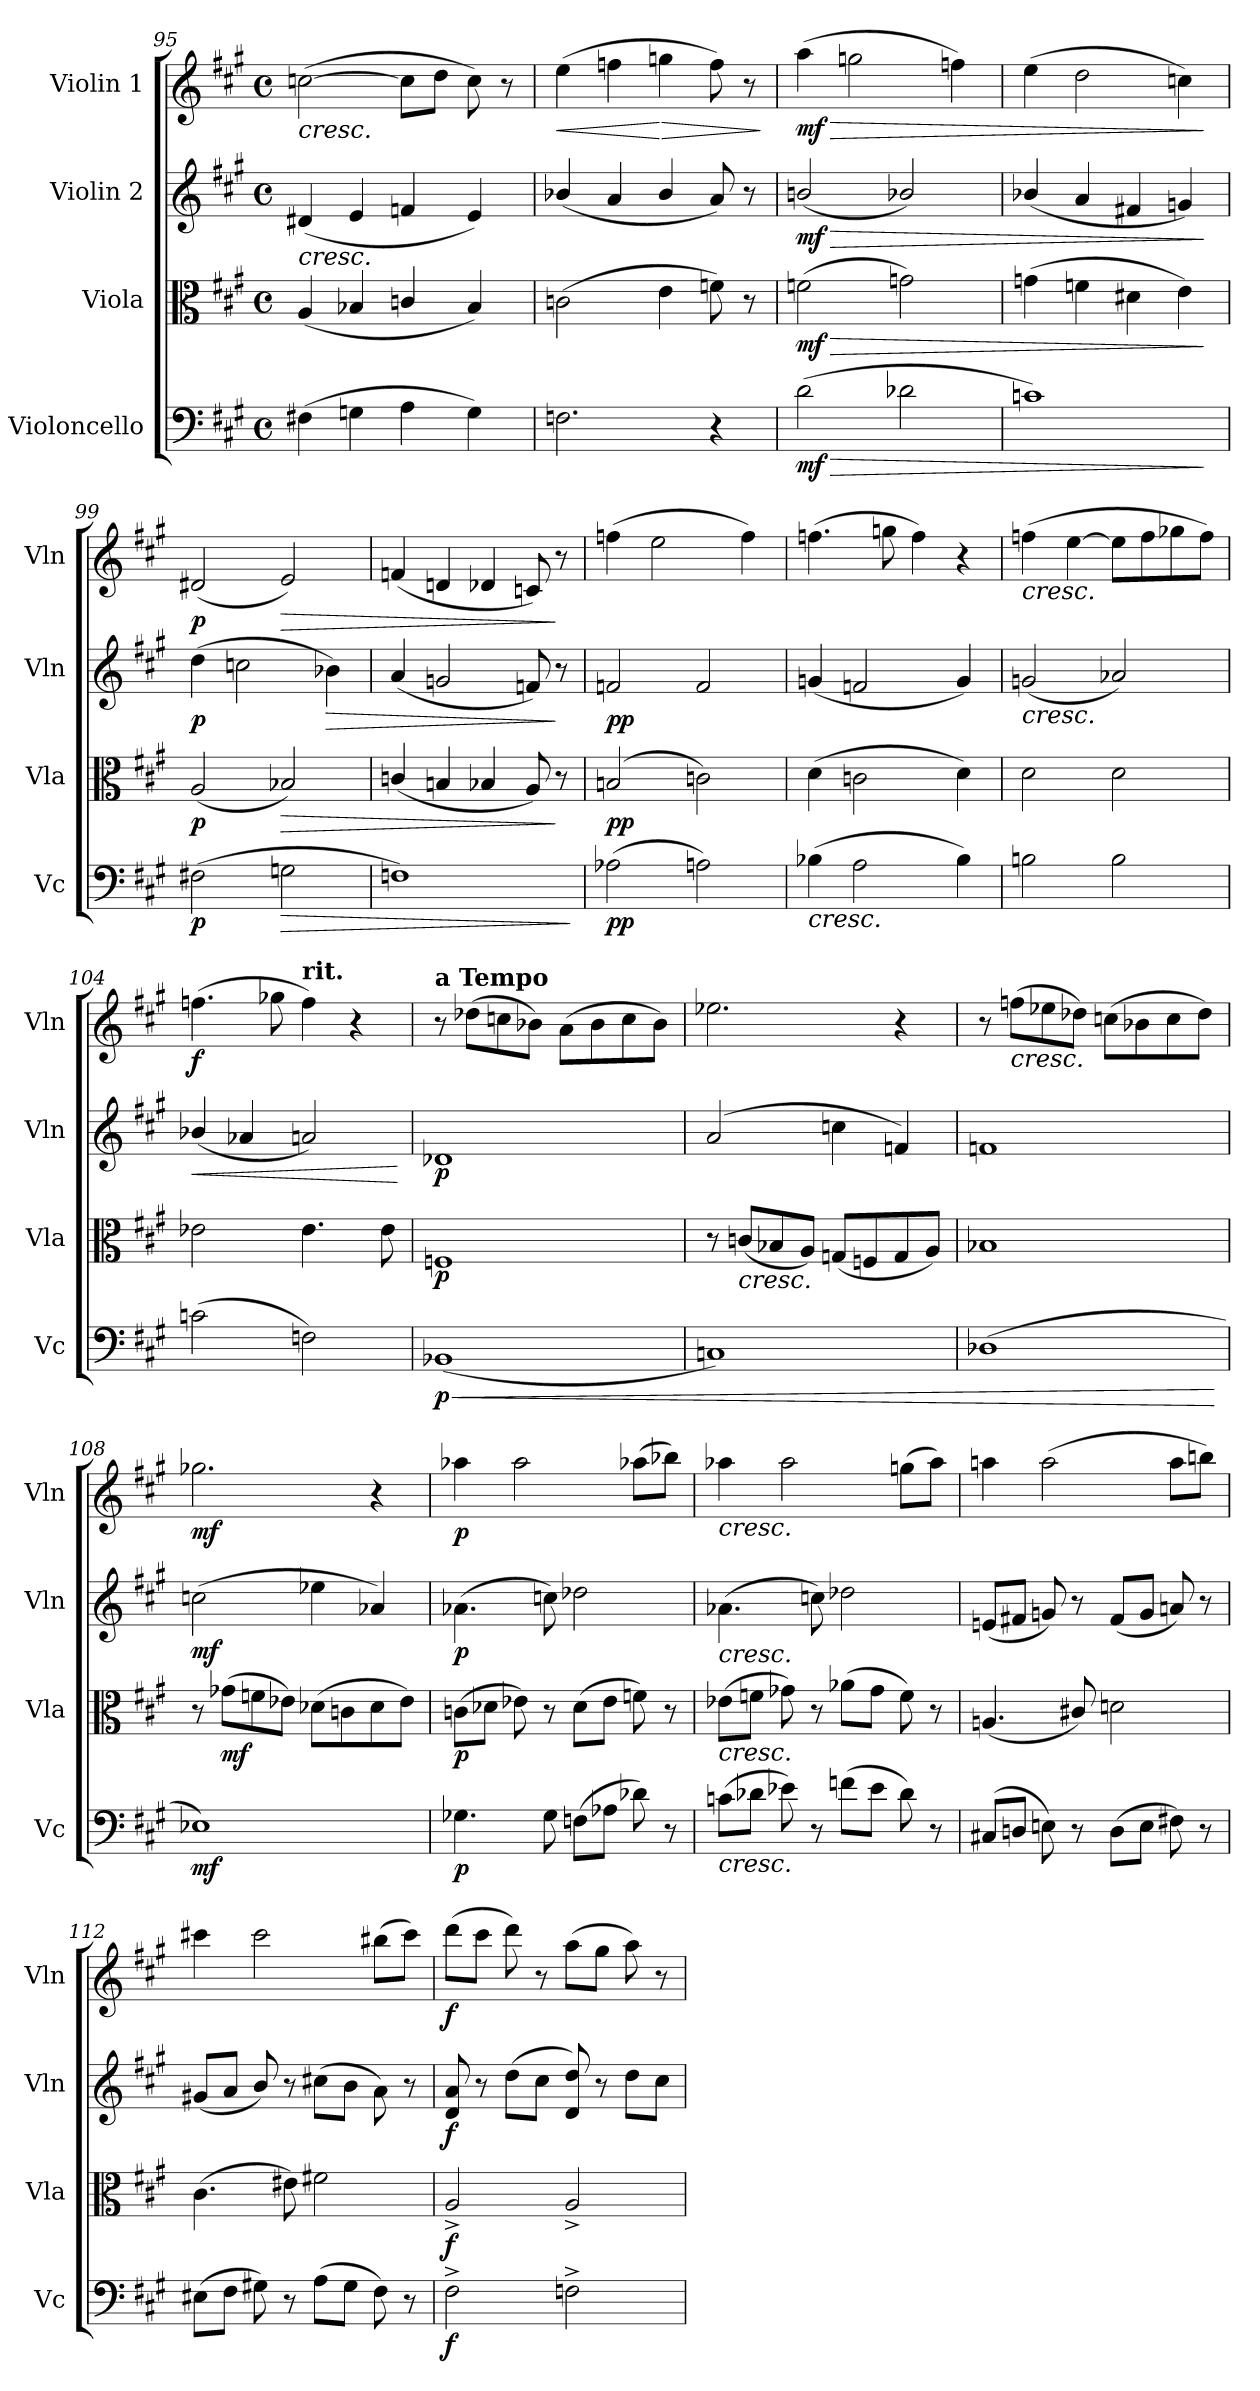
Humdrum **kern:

**kern	**dynam	**kern	**dynam	**kern	**dynam	**kern	**dynam
*part4	*part4	*part3	*part3	*part2	*part2	*part1	*part1
*staff4	*staff4	*staff3	*staff3	*staff2	*staff2	*staff1	*staff1
*I"Violoncello	*	*I"Viola	*	*I"Violin 2	*	*I"Violin 1	*
*I'Vc	*	*I'Vla	*	*I'Vln	*	*I'Vln	*
*clefF4	*	*clefC3	*	*clefG2	*	*clefG2	*
*k[f#c#g#]	*	*k[f#c#g#]	*	*k[f#c#g#]	*	*k[f#c#g#]	*
*M4/4	*	*M4/4	*	*M4/4	*	*M4/4	*
*met(c)	*	*met(c)	*	*met(c)	*	*met(c)	*
=95	=95	=95	=95	=95	=95	=95	=95
!	!	!	!	!	!	!LO:TX:b:i:t=cresc.	!
!	!	!	!	!LO:TX:b:i:t=cresc.	!	!	!
(4F#X\	.	(<4A/	.	(<4d#X/	.	([>2ccn\	.
4Gn\	.	4B-X/	.	4e/	.	.	.
4A\	.	4cn/	.	4fn/	.	8cc\L]	.
.	.	.	.	.	.	8dd\J	.
4G\)	.	4B-/)	.	4e/)	.	8cc\)	.
.	.	.	.	.	.	8r	.
=96	=96	=96	=96	=96	=96	=96	=96
!	!	!	!	!	!	!	!LO:HP:b
2.Fn\	.	(>2cn\	.	(<4b-X/	.	(4ee\	<
.	.	.	.	4a/	.	4ffn\	.
!	!	!	!	!	!	!	!LO:HP:n=1:b
.	.	4e\	.	4b-/	.	4ggn\	[ >
4r	.	8fn\)	.	8a/)	.	8ff\)	.
.	.	8r	.	8r	.	8r	.
.	.	.	.	.	.	.	]
=97	=97	=97	=97	=97	=97	=97	=97
!	!LO:HP:b	!	!LO:HP:b	!	!LO:HP:b	!	!LO:HP:b
!	!LO:DY:n=1:b	!	!LO:DY:n=1:b	!	!LO:DY:n=1:b	!	!LO:DY:n=1:b
(>2d\	> mf	(2fn\	> mf	(2bn/	> mf	(4aa\	> mf
.	.	.	.	.	.	2ggn\	.
2d-X\	.	2gn\)	.	2b-X/)	.	.	.
.	.	.	.	.	.	4ffn\)	.
=98	=98	=98	=98	=98	=98	=98	=98
1cn)	.	(>4gn\	.	(<4b-X/	.	(4ee\	.
.	.	4fn\	.	4a/	.	2dd\	.
.	.	4d#X\	.	4f#X/	.	.	.
.	.	4e\)	.	4gn/)	.	4ccn\)	.
.	]	.	]	.	]	.	]
=99	=99	=99	=99	=99	=99	=99	=99
!	!LO:DY:b	!	!LO:DY:b	!	!LO:DY:b	!	!LO:DY:b
(2F#X\	p	(>2A/	p	(>4dd\	p	(2d#X/	p
.	.	.	.	2ccn\	.	.	.
!	!LO:HP:b	!	!LO:HP:b	!	!	!	!LO:HP:b
2Gn\	>	2B-X/)	>	.	.	2e/)	>
!	!	!	!	!	!LO:HP:b	!	!
.	.	.	.	4b-X\)	>	.	.
=100	=100	=100	=100	=100	=100	=100	=100
1Fn)	.	(<4cn/	.	(<4a/	.	(4fn/	.
.	.	4Bn/	.	2gn/	.	4dn/	.
.	.	4B-X/	.	.	.	4d-X/	.
.	.	8A/)	.	8fn/)	.	8cn/)	.
.	.	8r	]	8r	]	8r	]
.	]	.	.	.	.	.	.
=101	=101	=101	=101	=101	=101	=101	=101
!	!LO:DY:b	!	!LO:DY:b	!	!LO:DY:b	!	!LO:DY:b
!	!	!	!	!	!	!	!LO:DY:n=1:b
(2A-X\	pp	(2Bn/	pp	2fn/	pp	(4ffn\	p other-dynamics
.	.	.	.	.	.	2ee\	.
2An\)	.	2cn\)	.	2f/	.	.	.
.	.	.	.	.	.	4ff\)	.
=102	=102	=102	=102	=102	=102	=102	=102
!LO:TX:b:i:t=cresc.	!	!	!	!	!	!	!
(>4B-X\	.	(>4d\	.	(<4gn/	.	(4.ffn\	.
2A\	.	2cn\	.	2fn/	.	.	.
.	.	.	.	.	.	8ggn\	.
.	.	.	.	.	.	4ff\)	.
4B-\)	.	4d\)	.	4g/)	.	4r	.
!!LO:PB:g=z
=103	=103	=103	=103	=103	=103	=103	=103
!	!	!	!	!	!	!LO:TX:b:i:t=cresc.	!
!	!	!	!	!LO:TX:b:i:t=cresc.	!	!	!
2Bn\	.	2d\	.	(2gn/	.	(4ffn\	.
.	.	.	.	.	.	[>4ee\	.
2B\	.	2d\	.	2a-X/)	.	8ee\L]	.
.	.	.	.	.	.	8ff\	.
.	.	.	.	.	.	8gg-X\	.
.	.	.	.	.	.	8ff\J)	.
=104	=104	=104	=104	=104	=104	=104	=104
!	!	!	!	!	!LO:HP:b	!	!LO:DY:b
(>2cn\	.	2e-X\	.	(<4b-X/	<	(4.ffn\	f
.	.	.	.	4a-X/	.	.	.
.	.	.	.	.	.	8gg-X\	.
!	!	!	!	!	!	!LO:TX:a:B:t=rit.	!
2Fn\)	.	4.e-\	.	2an/)	.	4ff\)	.
.	.	.	.	.	.	4r	.
.	.	8e-\	.	.	.	.	.
.	.	.	.	.	[	.	.
=105	=105	=105	=105	=105	=105	=105	=105
!	!	!	!	!	!	!LO:TX:a:B:t=a Tempo	!
!	!LO:HP:b	!	!	!	!	!	!
!	!LO:DY:n=1:b	!	!LO:DY:b	!	!LO:DY:b	!	!
(<1BB-X	< p	1Fn	p	1d-X	p	8r	.
.	.	.	.	.	.	(8dd-X\L	.
!	!	!	!	!	!	!	!LO:DY:b
!	!	!	!	!	!	!	!LO:DY:n=1:b
.	.	.	.	.	.	8ccn\	p other-dynamics
.	.	.	.	.	.	8b-X\J)	.
.	.	.	.	.	.	(8a\L	.
.	.	.	.	.	.	8b-\	.
.	.	.	.	.	.	8cc\	.
.	.	.	.	.	.	8b-\J)	.
=106	=106	=106	=106	=106	=106	=106	=106
1Cn)	.	8r	.	(>2a/	.	2.ee-X\	.
!	!	!LO:TX:b:i:t=cresc.	!	!	!	!	!
.	.	(<8cn/L	.	.	.	.	.
.	.	8B-X/	.	.	.	.	.
.	.	8A/J)	.	.	.	.	.
.	.	(<8Gn/L	.	4ccn\	.	.	.
.	.	8Fn/	.	.	.	.	.
.	.	8G/	.	4fn/)	.	4r	.
.	.	8A/J)	.	.	.	.	.
=107	=107	=107	=107	=107	=107	=107	=107
(1D-X	.	1B-X	.	1fn	.	8r	.
!	!	!	!	!	!	!LO:TX:b:i:t=cresc.	!
.	.	.	.	.	.	(8ffn\L	.
.	.	.	.	.	.	8ee-X\	.
.	.	.	.	.	.	8dd-X\J)	.
.	.	.	.	.	.	(8ccn\L	.
.	.	.	.	.	.	8b-X\	.
.	.	.	.	.	.	8cc\	.
.	.	.	.	.	.	8dd-\J)	.
.	[	.	.	.	.	.	.
=108	=108	=108	=108	=108	=108	=108	=108
!	!LO:DY:b	!	!	!	!LO:DY:b	!	!LO:DY:b
1E-X)	mf	8r	.	(>2ccn\	mf	2.gg-X\	mf
!	!	!	!LO:DY:b	!	!	!	!
.	.	(>8g-X\L	mf	.	.	.	.
.	.	8fn\	.	.	.	.	.
.	.	8e-X\J)	.	.	.	.	.
.	.	(>8d-X\L	.	4ee-X\	.	.	.
.	.	8cn\	.	.	.	.	.
.	.	8d-\	.	4a-X/)	.	4r	.
.	.	8e-\J)	.	.	.	.	.
!!LO:LB:g=z
=109	=109	=109	=109	=109	=109	=109	=109
!	!LO:DY:b	!	!LO:DY:b	!	!LO:DY:b	!	!LO:DY:b
4.G-X\	p	(>8cn\L	p	(>4.a-X\	p	4aa-X\	p
.	.	8d-X\J	.	.	.	.	.
.	.	8e-X\)	.	.	.	2aa-\	.
8G-\	.	8r	.	8ccn\)	.	.	.
(8Fn\L	.	(>8d-\L	.	2dd-X\	.	.	.
8A-X\J	.	8e-\J	.	.	.	.	.
8d-X\)	.	8fn\)	.	.	.	(8aa-X\L	.
8r	.	8r	.	.	.	8bb-X\J)	.
=110	=110	=110	=110	=110	=110	=110	=110
!	!	!	!	!	!	!LO:TX:b:i:t=cresc.	!
!	!	!	!	!LO:TX:b:i:t=cresc.	!	!	!
!	!	!LO:TX:b:i:t=cresc.	!	!	!	!	!
!LO:TX:b:i:t=cresc.	!	!	!	!	!	!	!
(8cn\L	.	(>8e-X\L	.	(>4.a-X\	.	4aa-X\	.
8d-X\J	.	8fn\J	.	.	.	.	.
8e-X\)	.	8g-X\)	.	.	.	2aa-\	.
8r	.	8r	.	8ccn\)	.	.	.
(8fn\L	.	(>8a-X\L	.	2dd-X\	.	.	.
8e-\J	.	8g-\J	.	.	.	.	.
8d-\)	.	8f\)	.	.	.	(8ggn\L	.
8r	.	8r	.	.	.	8aa-\J)	.
=111	=111	=111	=111	=111	=111	=111	=111
(8C#X/L	.	(<4.An/	.	(<8en/L	.	4aan\	.
8Dn/J	.	.	.	8f#X/J	.	.	.
8En\)	.	.	.	8gn/)	.	(2aa\	.
8r	.	8c#X/)	.	8r	.	.	.
(8D\L	.	2dn\	.	(<8f#/L	.	.	.
8E\J	.	.	.	8g/J	.	.	.
8F#X\)	.	.	.	8an/)	.	8aa\L	.
8r	.	.	.	8r	.	8bbn\J)	.
=112	=112	=112	=112	=112	=112	=112	=112
(8E#X\L	.	(>4.c#\	.	(<8g#X/L	.	4ccc#X\	.
8F#\J	.	.	.	8a/J	.	.	.
8G#X\)	.	.	.	8b/)	.	2ccc#\	.
8r	.	8e#X\)	.	8r	.	.	.
(8A\L	.	2f#X\	.	(>8cc#X\L	.	.	.
8G#\J	.	.	.	8b\J	.	.	.
8F#\)	.	.	.	8a\)	.	(8bb#X\L	.
8r	.	.	.	8r	.	8ccc#\J)	.
=113	=113	=113	=113	=113	=113	=113	=113
!	!LO:DY:b	!	!LO:DY:b	!	!LO:DY:b	!	!LO:DY:b
2F#^\	f	2A^/	f	8d/ 8a/	f	(>8ddd\L	f
.	.	.	.	8r	.	8ccc#\J	.
.	.	.	.	(8dd\L	.	8ddd\)	.
.	.	.	.	8cc#\J	.	8r	.
2Fn^\	.	2A^/	.	8d/ 8dd/)	.	(>8aa\L	.
.	.	.	.	8r	.	8gg#\J	.
.	.	.	.	8dd\L	.	8aa\)	.
.	.	.	.	8cc#\J	.	8r	.
=	=	=	=	=	=	=	=
*-	*-	*-	*-	*-	*-	*-	*-
